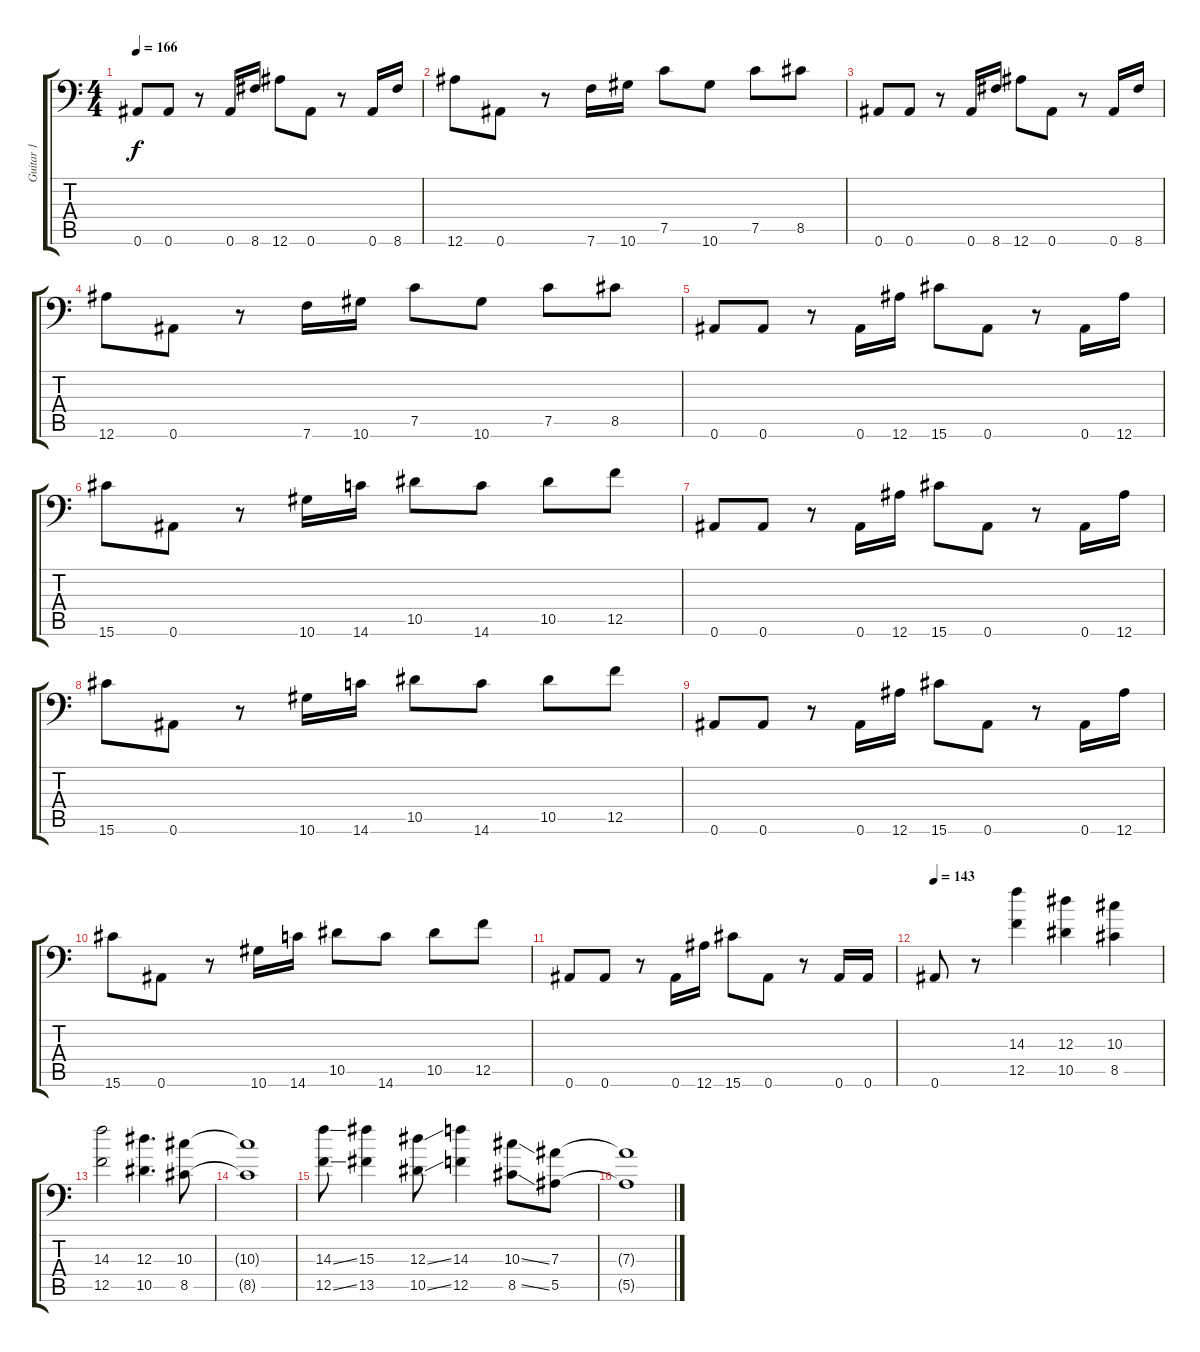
\track ("Guitar 1" "Guitar 1") {instrument distortionguitar}
\staff {score tabs}
\tuning (C4 G3 Eb3 Bb2 F2 Bb1) {hide}
\ts (4 4)
\tempo 166
\clef f4
\ks c
0.6.8{dy f volume 13} 0.6.8 r.8 0.6.16 8.6.16 12.6.8 0.6.8 r.8 0.6.16 8.6.16 |
12.6.8 0.6.8 r.8 7.6.16 10.6.16 7.5.8 10.6.8 7.5.8 8.5.8 |
0.6.8{volume 13} 0.6.8 r.8 0.6.16 8.6.16 12.6.8 0.6.8 r.8 0.6.16 8.6.16 |
12.6.8 0.6.8 r.8 7.6.16 10.6.16 7.5.8 10.6.8 7.5.8 8.5.8 |
0.6.8 0.6.8 r.8 0.6.16 12.6.16 15.6.8 0.6.8 r.8 0.6.16 12.6.16 |
15.6.8 0.6.8 r.8 10.6.16 14.6.16 10.5.8 14.6.8 10.5.8 12.5.8 |
0.6.8 0.6.8 r.8 0.6.16 12.6.16 15.6.8 0.6.8 r.8 0.6.16 12.6.16 |
15.6.8 0.6.8 r.8 10.6.16 14.6.16 10.5.8 14.6.8 10.5.8 12.5.8 |
0.6.8 0.6.8 r.8 0.6.16 12.6.16 15.6.8 0.6.8 r.8 0.6.16 12.6.16 |
15.6.8 0.6.8 r.8 10.6.16 14.6.16 10.5.8 14.6.8 10.5.8 12.5.8 |
0.6.8 0.6.8 r.8 0.6.16 12.6.16 15.6.8 0.6.8 r.8 0.6.16 0.6.16 |
\tempo 143
0.6.8 r.8 (14.3 12.5).4 (12.3 10.5).4 (10.3 8.5).4 |
(14.3 12.5).2 (12.3 10.5).4{d} (10.3 8.5).8 |
(10.3{t} 8.5{t}).1 |
(14.3{ss} 12.5{ss}).8 (15.3 13.5).4 (12.3{ss} 10.5{ss}).8 (14.3 12.5).4 (10.3{ss} 8.5{ss}).8 (7.3 5.5).8 |
(7.3{t} 5.5{t}).1
